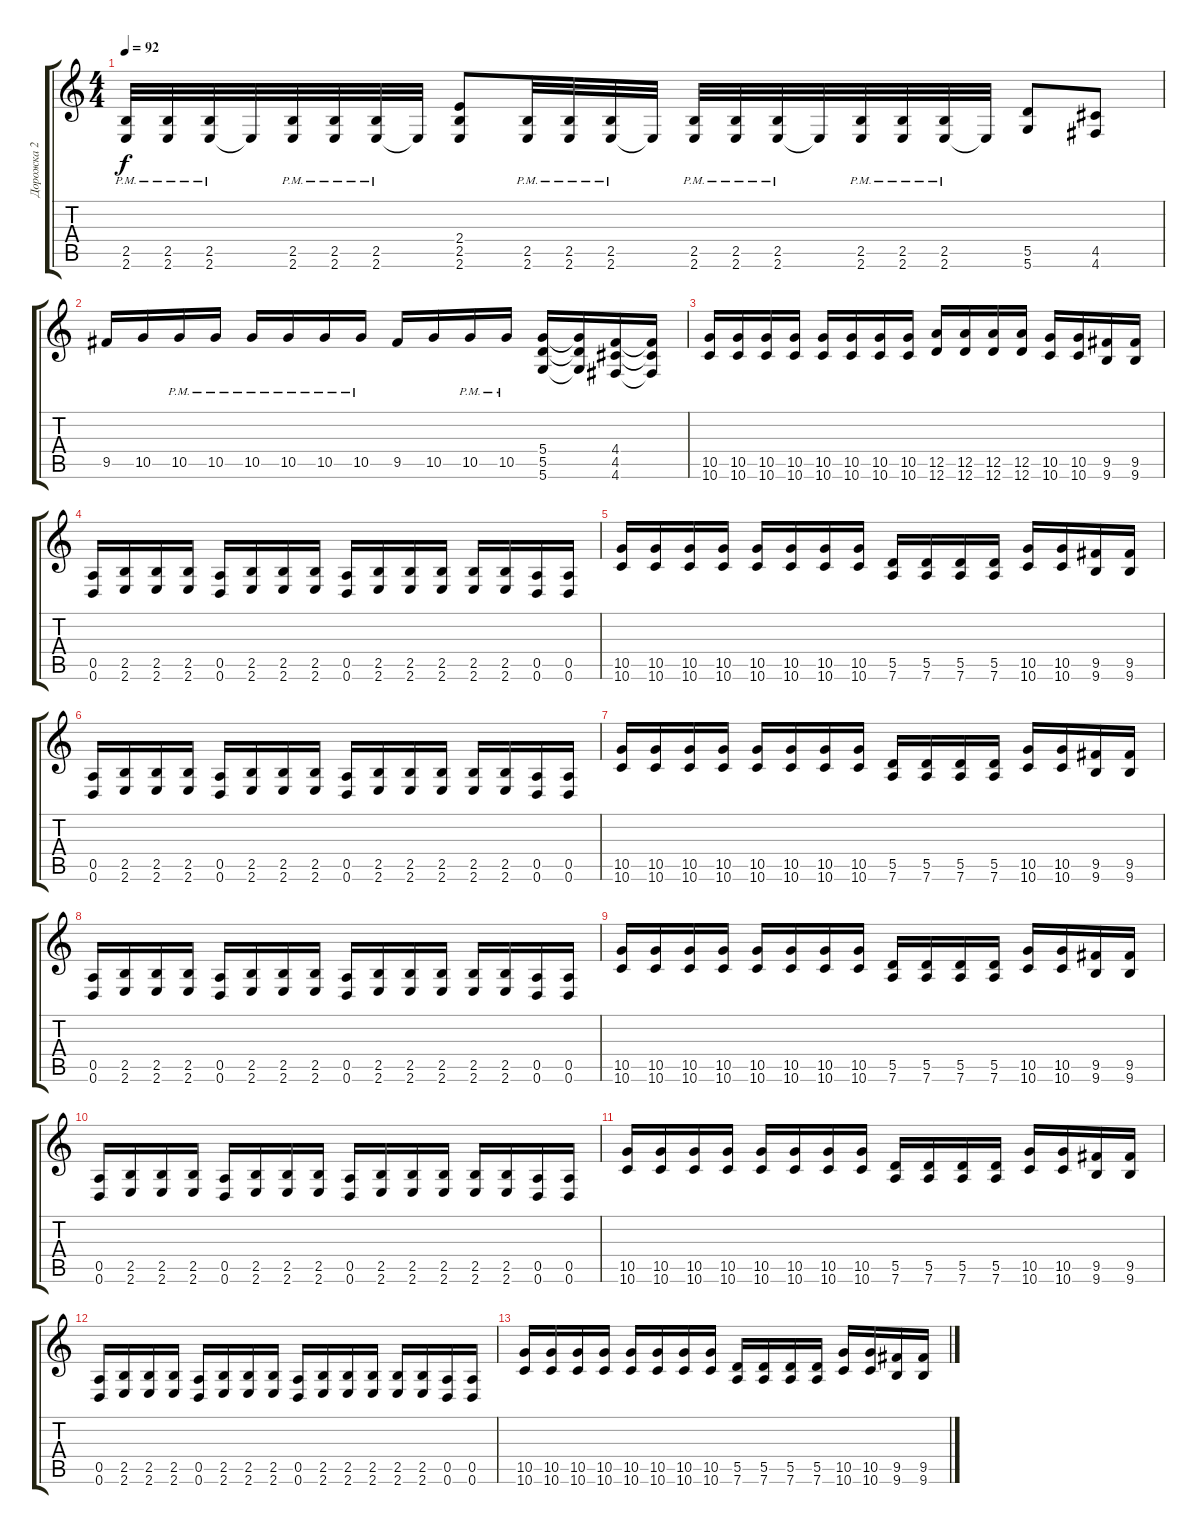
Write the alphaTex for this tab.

\track ("Дорожка 2" "Дорожка 2") {instrument distortionguitar}
\staff {score tabs}
\tuning (E4 B3 G3 D3 A2 D2) {hide}
\ts (4 4)
\tempo 92
\clef g2
\ks c
(2.5{pm} 2.6).32{dy f} (2.5{pm} 2.6).32 (2.5{pm} 2.6).32 2.6{t}.32 (2.5{pm} 2.6).32 (2.5{pm} 2.6).32 (2.5{pm} 2.6).32 2.6{t}.32 (2.4 2.5 2.6).8 (2.5{pm} 2.6).32 (2.5{pm} 2.6).32 (2.5{pm} 2.6).32 2.6{t}.32 (2.5{pm} 2.6).32 (2.5{pm} 2.6).32 (2.5{pm} 2.6).32 2.6{t}.32 (2.5{pm} 2.6).32 (2.5{pm} 2.6).32 (2.5{pm} 2.6).32 2.6{t}.32 (5.5 5.6).8 (4.5 4.6).8 |
9.5.16 10.5.16 10.5{pm}.16 10.5{pm}.16 10.5{pm}.16 10.5{pm}.16 10.5{pm}.16 10.5{pm}.16 9.5.16 10.5.16 10.5{pm}.16 10.5{pm}.16 (5.4 5.5 5.6).16 (5.4{t} 5.5{t} 5.6{t}).16 (4.4 4.5 4.6).16 (4.4{t} 4.5{t} 4.6{t}).16 |
(10.5 10.6).16 (10.5 10.6).16 (10.5 10.6).16 (10.5 10.6).16 (10.5 10.6).16 (10.5 10.6).16 (10.5 10.6).16 (10.5 10.6).16 (12.5 12.6).16 (12.5 12.6).16 (12.5 12.6).16 (12.5 12.6).16 (10.5 10.6).16 (10.5 10.6).16 (9.5 9.6).16 (9.5 9.6).16 |
(0.5 0.6).16 (2.5 2.6).16 (2.5 2.6).16 (2.5 2.6).16 (0.5 0.6).16 (2.5 2.6).16 (2.5 2.6).16 (2.5 2.6).16 (0.5 0.6).16 (2.5 2.6).16 (2.5 2.6).16 (2.5 2.6).16 (2.5 2.6).16 (2.5 2.6).16 (0.5 0.6).16 (0.5 0.6).16 |
(10.5 10.6).16 (10.5 10.6).16 (10.5 10.6).16 (10.5 10.6).16 (10.5 10.6).16 (10.5 10.6).16 (10.5 10.6).16 (10.5 10.6).16 (5.5 7.6).16 (5.5 7.6).16 (5.5 7.6).16 (5.5 7.6).16 (10.5 10.6).16 (10.5 10.6).16 (9.5 9.6).16 (9.5 9.6).16 |
(0.5 0.6).16 (2.5 2.6).16 (2.5 2.6).16 (2.5 2.6).16 (0.5 0.6).16 (2.5 2.6).16 (2.5 2.6).16 (2.5 2.6).16 (0.5 0.6).16 (2.5 2.6).16 (2.5 2.6).16 (2.5 2.6).16 (2.5 2.6).16 (2.5 2.6).16 (0.5 0.6).16 (0.5 0.6).16 |
(10.5 10.6).16 (10.5 10.6).16 (10.5 10.6).16 (10.5 10.6).16 (10.5 10.6).16 (10.5 10.6).16 (10.5 10.6).16 (10.5 10.6).16 (5.5 7.6).16 (5.5 7.6).16 (5.5 7.6).16 (5.5 7.6).16 (10.5 10.6).16 (10.5 10.6).16 (9.5 9.6).16 (9.5 9.6).16 |
(0.5 0.6).16 (2.5 2.6).16 (2.5 2.6).16 (2.5 2.6).16 (0.5 0.6).16 (2.5 2.6).16 (2.5 2.6).16 (2.5 2.6).16 (0.5 0.6).16 (2.5 2.6).16 (2.5 2.6).16 (2.5 2.6).16 (2.5 2.6).16 (2.5 2.6).16 (0.5 0.6).16 (0.5 0.6).16 |
(10.5 10.6).16 (10.5 10.6).16 (10.5 10.6).16 (10.5 10.6).16 (10.5 10.6).16 (10.5 10.6).16 (10.5 10.6).16 (10.5 10.6).16 (5.5 7.6).16 (5.5 7.6).16 (5.5 7.6).16 (5.5 7.6).16 (10.5 10.6).16 (10.5 10.6).16 (9.5 9.6).16 (9.5 9.6).16 |
(0.5 0.6).16 (2.5 2.6).16 (2.5 2.6).16 (2.5 2.6).16 (0.5 0.6).16 (2.5 2.6).16 (2.5 2.6).16 (2.5 2.6).16 (0.5 0.6).16 (2.5 2.6).16 (2.5 2.6).16 (2.5 2.6).16 (2.5 2.6).16 (2.5 2.6).16 (0.5 0.6).16 (0.5 0.6).16 |
(10.5 10.6).16 (10.5 10.6).16 (10.5 10.6).16 (10.5 10.6).16 (10.5 10.6).16 (10.5 10.6).16 (10.5 10.6).16 (10.5 10.6).16 (5.5 7.6).16 (5.5 7.6).16 (5.5 7.6).16 (5.5 7.6).16 (10.5 10.6).16 (10.5 10.6).16 (9.5 9.6).16 (9.5 9.6).16 |
(0.5 0.6).16 (2.5 2.6).16 (2.5 2.6).16 (2.5 2.6).16 (0.5 0.6).16 (2.5 2.6).16 (2.5 2.6).16 (2.5 2.6).16 (0.5 0.6).16 (2.5 2.6).16 (2.5 2.6).16 (2.5 2.6).16 (2.5 2.6).16 (2.5 2.6).16 (0.5 0.6).16 (0.5 0.6).16 |
(10.5 10.6).16 (10.5 10.6).16 (10.5 10.6).16 (10.5 10.6).16 (10.5 10.6).16 (10.5 10.6).16 (10.5 10.6).16 (10.5 10.6).16 (5.5 7.6).16 (5.5 7.6).16 (5.5 7.6).16 (5.5 7.6).16 (10.5 10.6).16 (10.5 10.6).16 (9.5 9.6).16 (9.5 9.6).16
